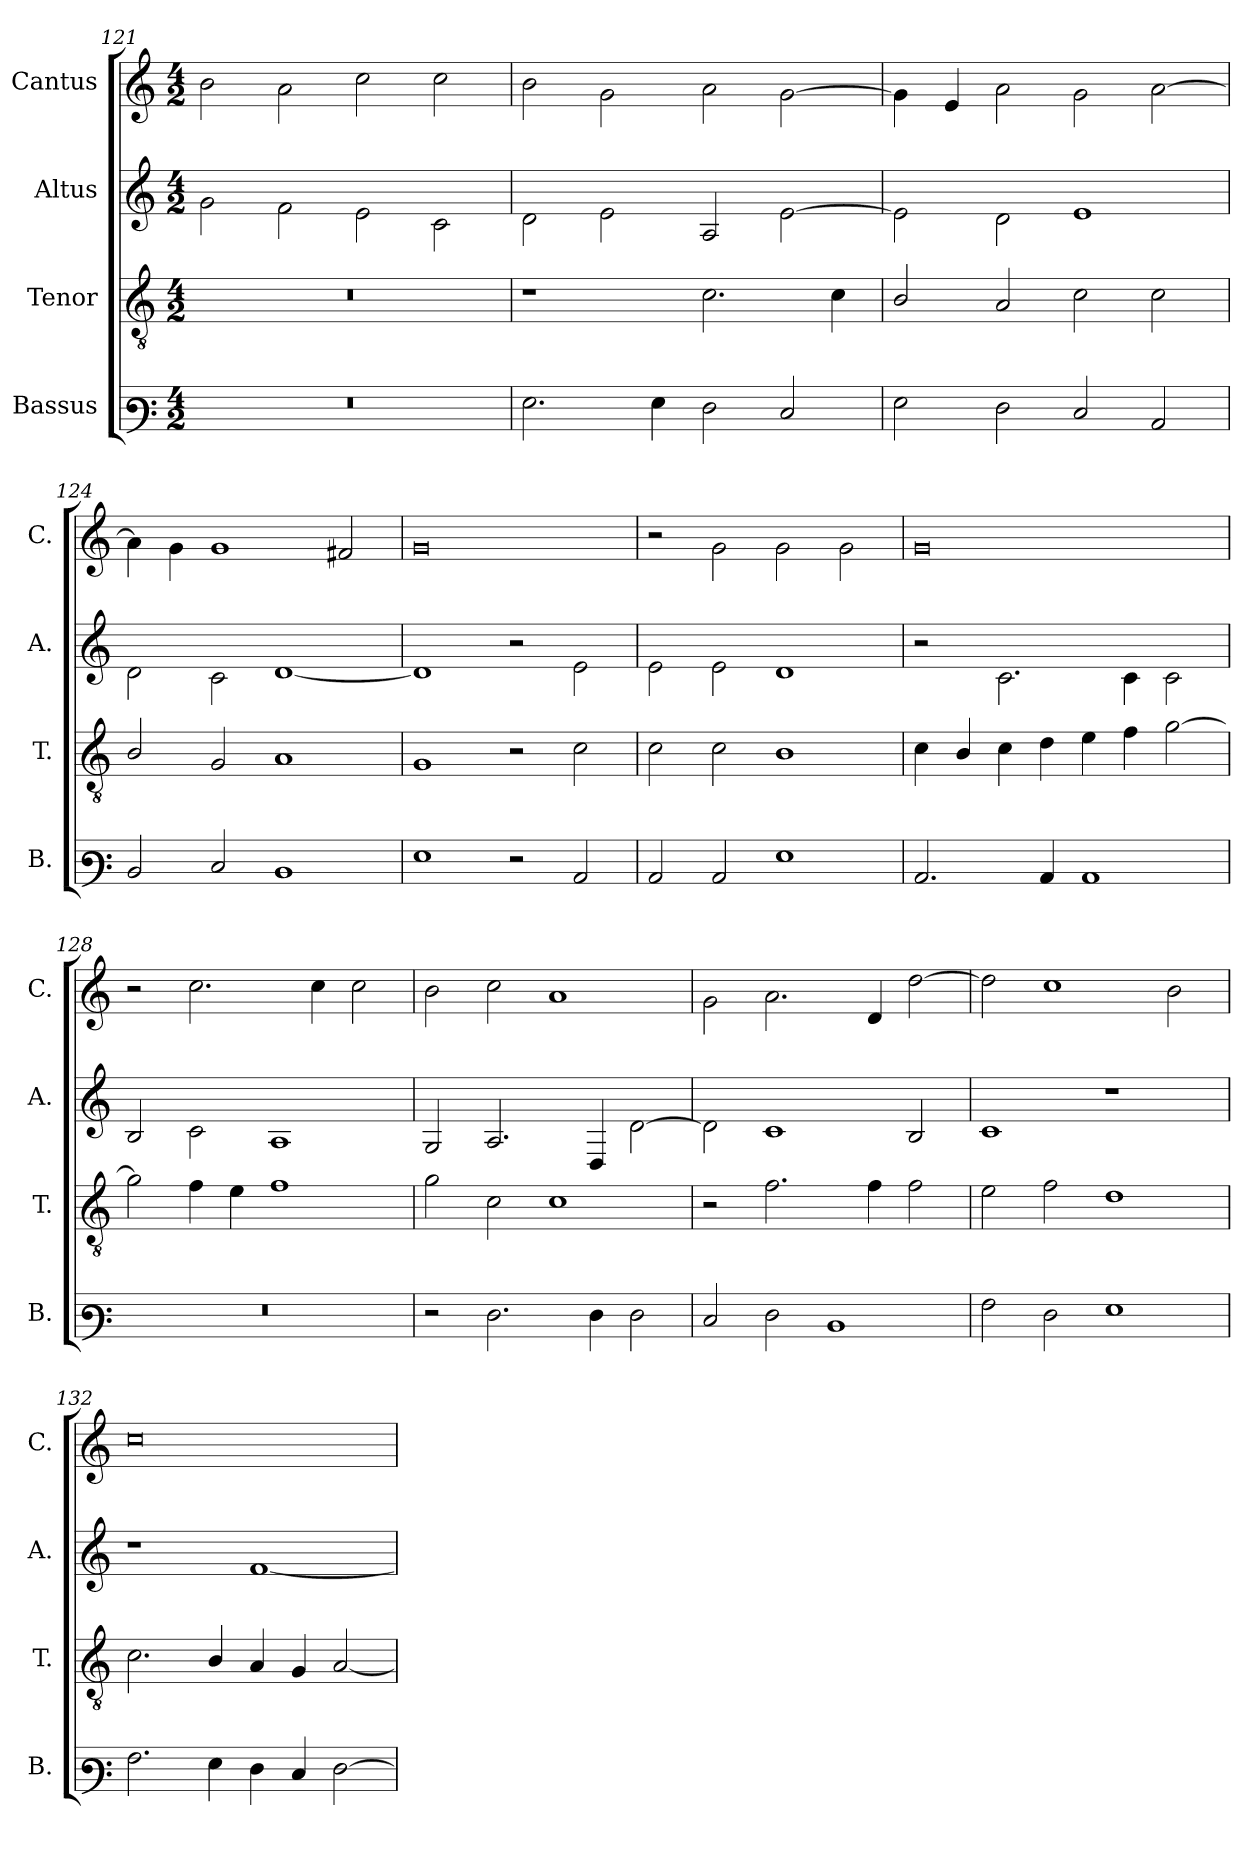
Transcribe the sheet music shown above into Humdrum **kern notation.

**kern	**kern	**kern	**kern
*part4	*part3	*part2	*part1
*staff4	*staff3	*staff2	*staff1
*I"Bassus	*I"Tenor	*I"Altus	*I"Cantus
*I'B.	*I'T.	*I'A.	*I'C.
*clefF3	*clefGv2	*clefG2	*clefG2
*k[]	*k[]	*k[]	*k[]
*M4/2	*M4/2	*M4/2	*M4/2
=121	=121	=121	=121
0r	0r	2g\	2b\
.	.	2f\	2a\
.	.	2e\	2cc\
.	.	2c\	2cc\
=122	=122	=122	=122
2.G\	1r	2d\	2b\
.	.	2e\	2g\
4G\	.	.	.
2F\	2.c\	2A/	2a\
2E/	.	[2e\	[2g\
.	4c\	.	.
!!LO:LB:g=z
=123	=123	=123	=123
2G\	2B/	2e\]	4g\]
.	.	.	4e/
2F\	2A/	2d\	2a\
2E/	2c\	1e	2g\
2C/	2c\	.	[2a\
=124	=124	=124	=124
2D/	2B/	2d\	4a\]
.	.	.	4g\
2E/	2G/	2c\	1g
1D	1A	[1d	.
.	.	.	2f#X/
=125	=125	=125	=125
1G	1G	1d]	0g
2r	2r	2r	.
2C/	2c\	2e\	.
=126	=126	=126	=126
2C/	2c\	2e\	2r
2C/	2c\	2e\	2g\
1G	1B	1d	2g\
.	.	.	2g\
=127	=127	=127	=127
2.C/	4c\	2r	0g
.	4B/	.	.
.	4c\	2.c\	.
4C/	4d\	.	.
1C	4e\	.	.
.	4f\	4c\	.
.	[2g\	2c\	.
!!LO:LB:g=z
=128	=128	=128	=128
0r	2g\]	2B/	2r
.	4f\	2c\	2.cc\
.	4e\	.	.
.	1f	1A	.
.	.	.	4cc\
.	.	.	2cc\
=129	=129	=129	=129
2r	2g\	2G/	2b\
2.F\	2c\	2.A/	2cc\
.	1c	.	1a
4F\	.	4D/	.
2F\	.	[2d\	.
=130	=130	=130	=130
2E/	2r	2d\]	2g\
2F\	2.f\	1c	2.a\
1D	.	.	.
.	4f\	.	4d/
.	2f\	2B/	[2dd\
=131	=131	=131	=131
2A\	2e\	1c	2dd\]
2F\	2f\	.	1cc
1G	1d	1r	.
.	.	.	2b\
=132	=132	=132	=132
2.A\	2.c\	1r	0cc
4G\	4B/	.	.
4F\	4A/	[1f	.
4E/	4G/	.	.
[2F\	[2A/	.	.
=	=	=	=
*-	*-	*-	*-
